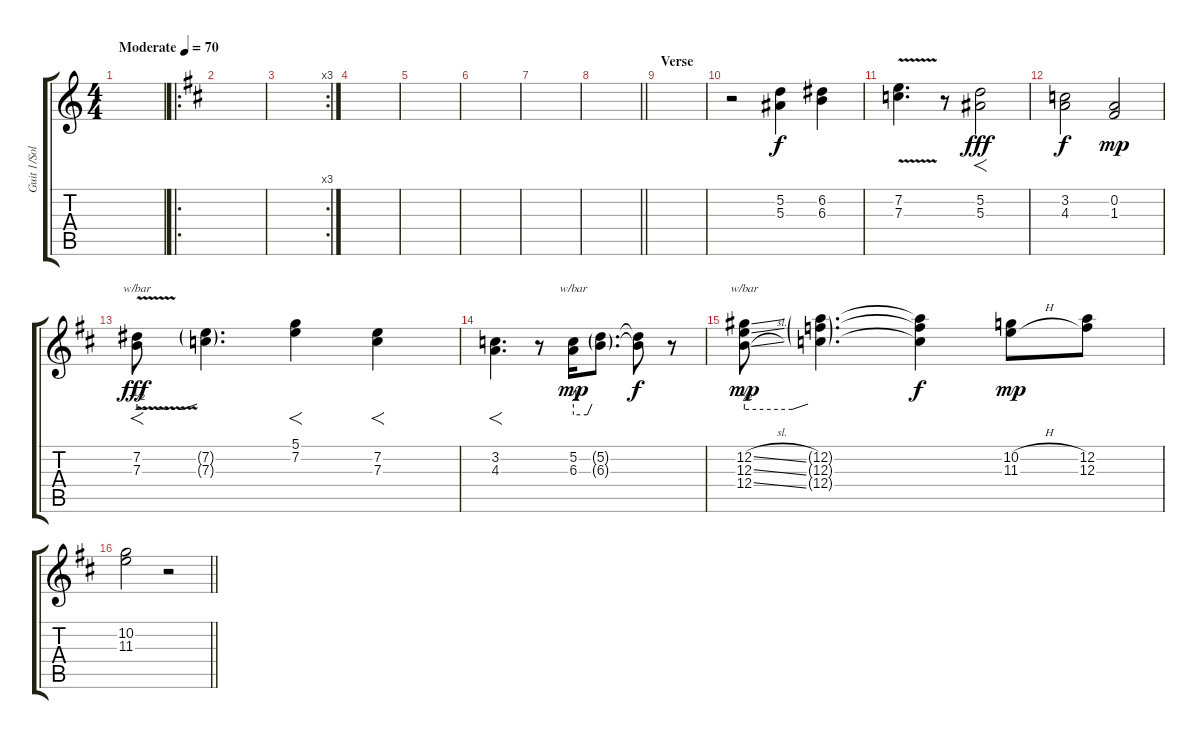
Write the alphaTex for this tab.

\track ("Guit 1/Solo (D tuning)" "Guit 1/Sol") {instrument acousticguitarsteel}
\staff {score tabs}
\tuning (D4 A3 F3 C3 G2 D2) {hide}
\ts (4 4)
\tempo (70 "Moderate")
\clef g2
\ks c
|
\ro
\ks bminor
|
\rc 3
|
|
|
|
|
\barLineRight lightlight
|
\section ("" "Verse")
|
r.2 (5.2 5.3).4 (6.2 6.3).4{dy f} |
(7.2{v} 7.3{v}).4{d} r.8 (5.2 5.3).2{f dy fff} |
(3.2 4.3).2{dy f} (0.2 1.3).2{dy mp} |
(7.2{v} 7.3{v}).8{f tbe (custom default 0 -2 45 -2 60 0) dy fff} (7.2{g} 7.3{g}).4{d} (5.1 7.2).4{f} (7.2 7.3).4{f} |
(3.2 4.3).4{f d} r.8 (5.2 6.3).16{tbe (custom default 0 -4 45 -4 60 0) dy mp} (5.2{g} 6.3{g}).8{d} (5.2{t} 6.3{t}).8{dy f} r.8 |
(12.2{sl} 12.3{sl} 12.4{sl}).8{tbe (custom default 0 -2 45 -2 60 0) dy mp} (12.2{g} 12.3{g} 12.4{g}).4{d} (12.2{t} 12.3{t} 12.4{t}).4{dy f} (10.2{h} 11.3{h}).8{dy mp} (12.2 12.3).8 |
\barLineRight lightlight
(10.2 11.3).2 r.2
